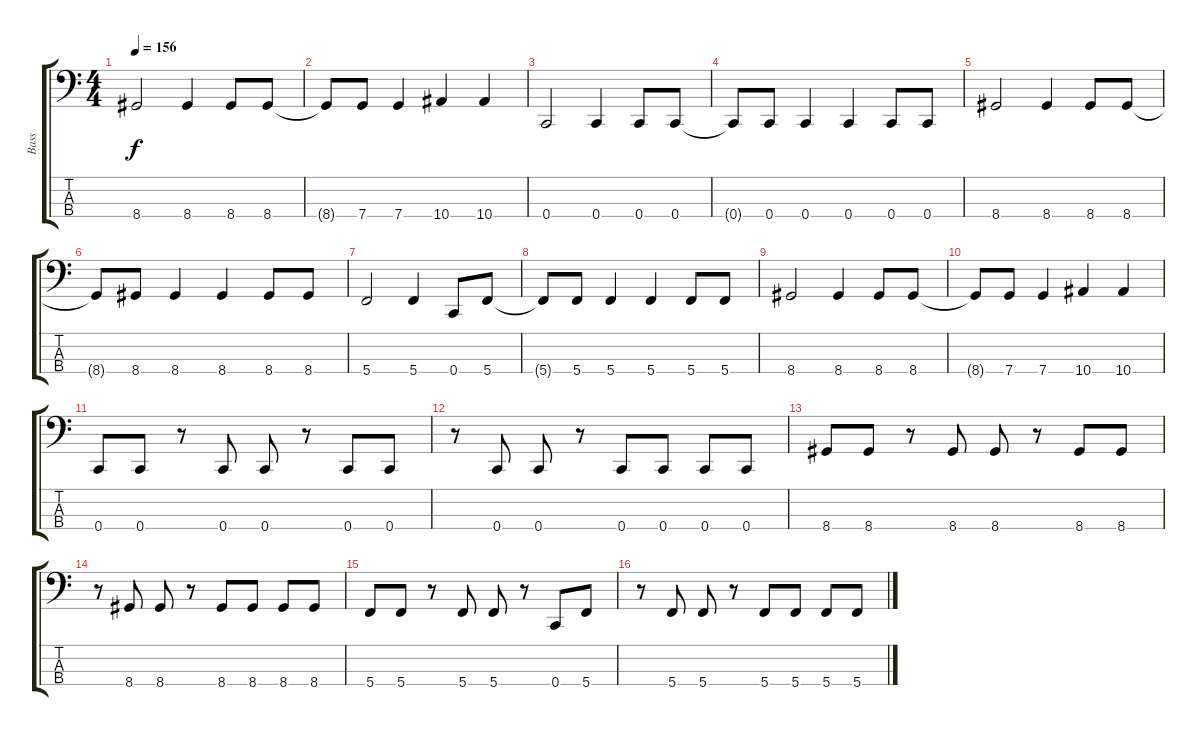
\track ("Bass" "Bass") {instrument electricbassfinger}
\staff {score tabs}
\tuning (F2 C2 G1 C1) {hide}
\ts (4 4)
\tempo 156
\clef f4
\ks c
8.4.2{dy f} 8.4.4 8.4.8 8.4.8 |
8.4{t}.8 7.4.8 7.4.4 10.4.4 10.4.4 |
0.4.2 0.4.4 0.4.8 0.4.8 |
0.4{t}.8 0.4.8 0.4.4 0.4.4 0.4.8 0.4.8 |
8.4.2 8.4.4 8.4.8 8.4.8 |
8.4{t}.8 8.4.8 8.4.4 8.4.4 8.4.8 8.4.8 |
5.4.2 5.4.4 0.4.8 5.4.8 |
5.4{t}.8 5.4.8 5.4.4 5.4.4 5.4.8 5.4.8 |
8.4.2 8.4.4 8.4.8 8.4.8 |
8.4{t}.8 7.4.8 7.4.4 10.4.4 10.4.4 |
0.4.8 0.4.8 r.8 0.4.8 0.4.8 r.8 0.4.8 0.4.8 |
r.8 0.4.8 0.4.8 r.8 0.4.8 0.4.8 0.4.8 0.4.8 |
8.4.8 8.4.8 r.8 8.4.8 8.4.8 r.8 8.4.8 8.4.8 |
r.8 8.4.8 8.4.8 r.8 8.4.8 8.4.8 8.4.8 8.4.8 |
5.4.8 5.4.8 r.8 5.4.8 5.4.8 r.8 0.4.8 5.4.8 |
r.8 5.4.8 5.4.8 r.8 5.4.8 5.4.8 5.4.8 5.4.8
